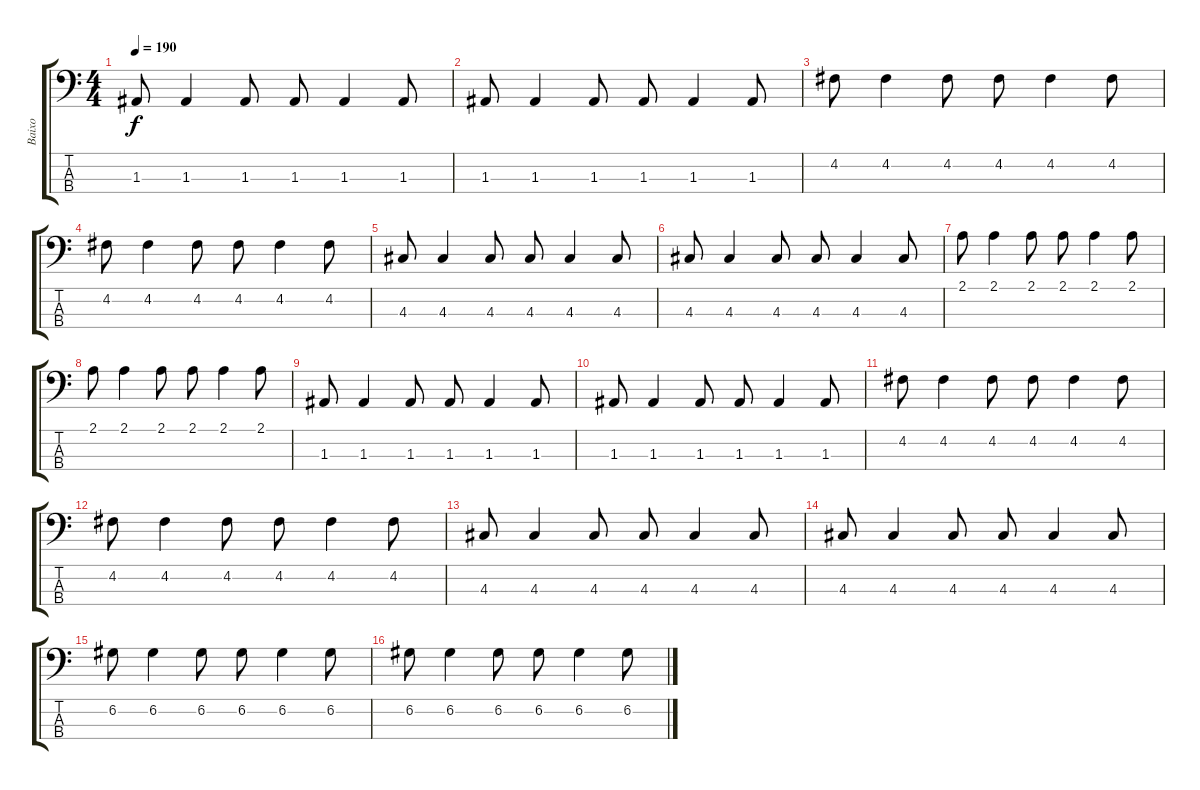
\track ("Baixo" "Baixo") {instrument electricbasspick}
\staff {score tabs}
\tuning (G2 D2 A1 E1) {hide}
\ts (4 4)
\tempo 190
\clef f4
\ks c
1.3.8{dy f} 1.3.4 1.3.8 1.3.8 1.3.4 1.3.8 |
1.3.8 1.3.4 1.3.8 1.3.8 1.3.4 1.3.8 |
4.2.8 4.2.4 4.2.8 4.2.8 4.2.4 4.2.8 |
4.2.8 4.2.4 4.2.8 4.2.8 4.2.4 4.2.8 |
4.3.8 4.3.4 4.3.8 4.3.8 4.3.4 4.3.8 |
4.3.8 4.3.4 4.3.8 4.3.8 4.3.4 4.3.8 |
2.1.8 2.1.4 2.1.8 2.1.8 2.1.4 2.1.8 |
2.1.8 2.1.4 2.1.8 2.1.8 2.1.4 2.1.8 |
1.3.8 1.3.4 1.3.8 1.3.8 1.3.4 1.3.8 |
1.3.8 1.3.4 1.3.8 1.3.8 1.3.4 1.3.8 |
4.2.8 4.2.4 4.2.8 4.2.8 4.2.4 4.2.8 |
4.2.8 4.2.4 4.2.8 4.2.8 4.2.4 4.2.8 |
4.3.8 4.3.4 4.3.8 4.3.8 4.3.4 4.3.8 |
4.3.8 4.3.4 4.3.8 4.3.8 4.3.4 4.3.8 |
6.2.8 6.2.4 6.2.8 6.2.8 6.2.4 6.2.8 |
6.2.8 6.2.4 6.2.8 6.2.8 6.2.4 6.2.8
